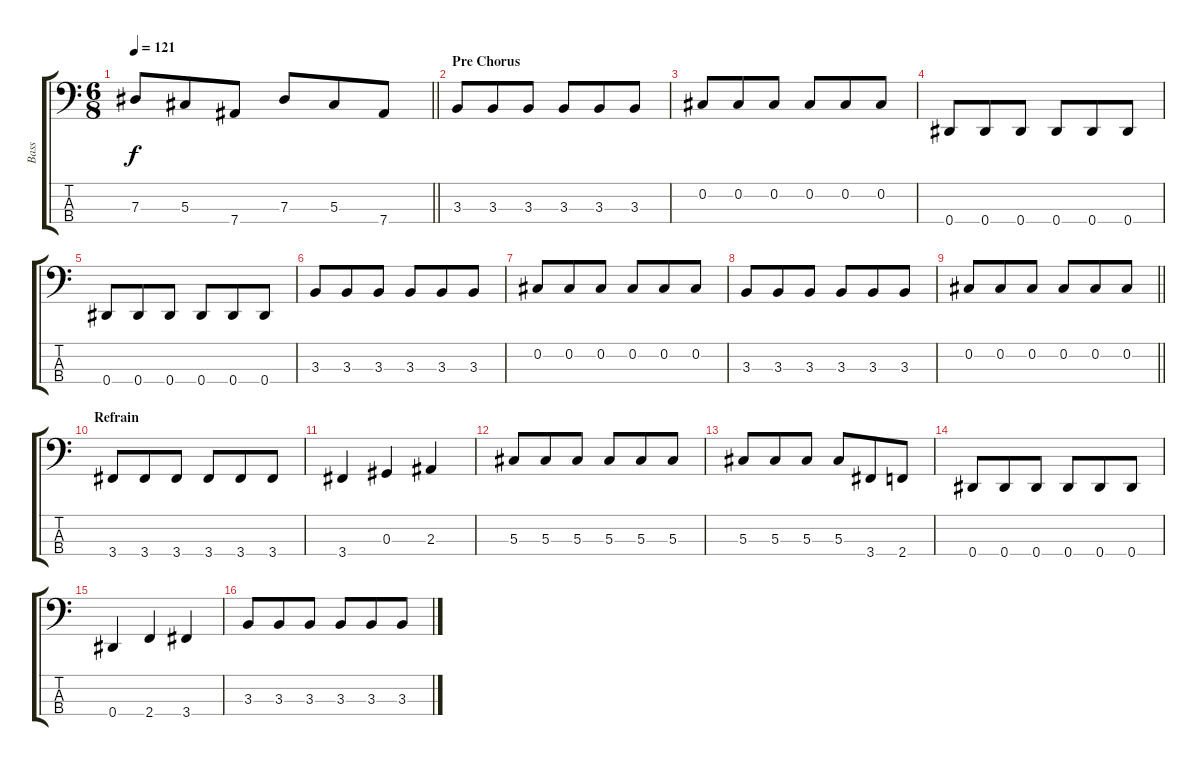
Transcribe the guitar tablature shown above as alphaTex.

\track ("Bass" "Bass") {instrument electricbassfinger}
\staff {score tabs}
\tuning (Gb2 Db2 Ab1 Eb1) {hide}
\ts (6 8)
\tempo 121
\clef f4
\barLineRight lightlight
\ks c
7.3.8{dy f} 5.3.8 7.4.8 7.3.8 5.3.8 7.4.8 |
\section ("" "Pre Chorus")
3.3.8 3.3.8 3.3.8 3.3.8 3.3.8 3.3.8 |
0.2.8 0.2.8 0.2.8 0.2.8 0.2.8 0.2.8 |
0.4.8 0.4.8 0.4.8 0.4.8 0.4.8 0.4.8 |
0.4.8 0.4.8 0.4.8 0.4.8 0.4.8 0.4.8 |
3.3.8 3.3.8 3.3.8 3.3.8 3.3.8 3.3.8 |
0.2.8 0.2.8 0.2.8 0.2.8 0.2.8 0.2.8 |
3.3.8 3.3.8 3.3.8 3.3.8 3.3.8 3.3.8 |
\barLineRight lightlight
0.2.8 0.2.8 0.2.8 0.2.8 0.2.8 0.2.8 |
\section ("" "Refrain")
3.4.8 3.4.8 3.4.8 3.4.8 3.4.8 3.4.8 |
3.4.4 0.3.4 2.3.4 |
5.3.8 5.3.8 5.3.8 5.3.8 5.3.8 5.3.8 |
5.3.8 5.3.8 5.3.8 5.3.8 3.4.8 2.4.8 |
0.4.8 0.4.8 0.4.8 0.4.8 0.4.8 0.4.8 |
0.4.4 2.4.4 3.4.4 |
3.3.8 3.3.8 3.3.8 3.3.8 3.3.8 3.3.8
